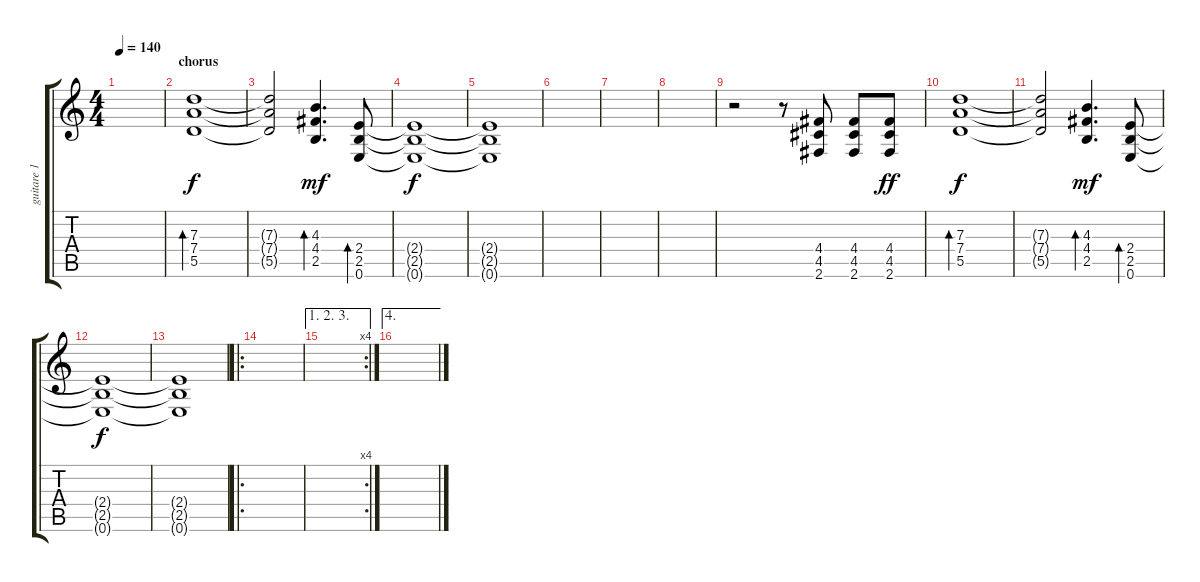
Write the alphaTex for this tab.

\track ("guitare 1" "guitare 1") {instrument distortionguitar}
\staff {score tabs}
\tuning (E4 B3 G3 D3 A2 E2) {hide}
\ts (4 4)
\tempo 140
\clef g2
\ks c
|
\section ("" "chorus")
(7.3 7.4 5.5).1{bd 240 dy f} |
(7.3{t} 7.4{t} 5.5{t}).2 (4.3 4.4 2.5).4{d bd 60 dy mf} (2.4 2.5 0.6).8{bd 240} |
(2.4{t} 2.5{t} 0.6{t}).1{dy f} |
(2.4{t} 2.5{t} 0.6{t}).1 |
|
|
|
r.2 r.8 (4.4 4.5 2.6).8 (4.4 4.5 2.6).8 (4.4 4.5 2.6).8{dy ff} |
(7.3 7.4 5.5).1{bd 240 dy f} |
(7.3{t} 7.4{t} 5.5{t}).2 (4.3 4.4 2.5).4{d bd 60 dy mf} (2.4 2.5 0.6).8{bd 240} |
(2.4{t} 2.5{t} 0.6{t}).1{dy f} |
(2.4{t} 2.5{t} 0.6{t}).1 |
\ro
|
\ae (1 2 3)
\rc 4
|
\ae 4
